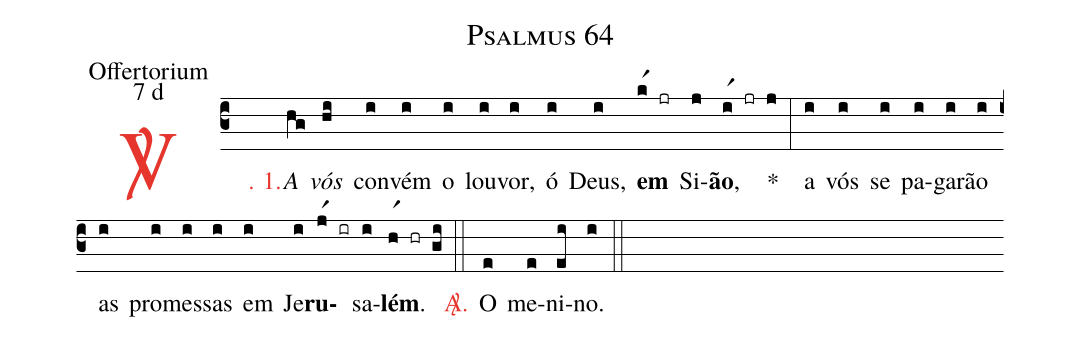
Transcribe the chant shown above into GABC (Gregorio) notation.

name: Psalmus 64;
office-part: Offertorium;
mode: 7;
mode-differentia: d;
%%
(c3)

<c><sp>V/</sp>. 1.</c>() <i>A</i>(hg) <i>vós</i>(hi) con(i)vém(i) o(i) lou(i)vor,(i) ó(i) Deus,(i) <b>em</b>(kr1 jr) Si(j)<b>ão</b>,(ir1 jr j) *(:) a(i) vós(i) se(i) pa(i)ga(i)rão(i) as(i) pro(i)mes(i)sas(i) em(i) Je(i)<b>ru</b>(jr1 ir)sa(i)<b>lém</b>.(hr1 hr gi)

(::)

<c><sp>A/</sp>.</c>() O(e) me(e)ni(ei)no.(i)

(::)
